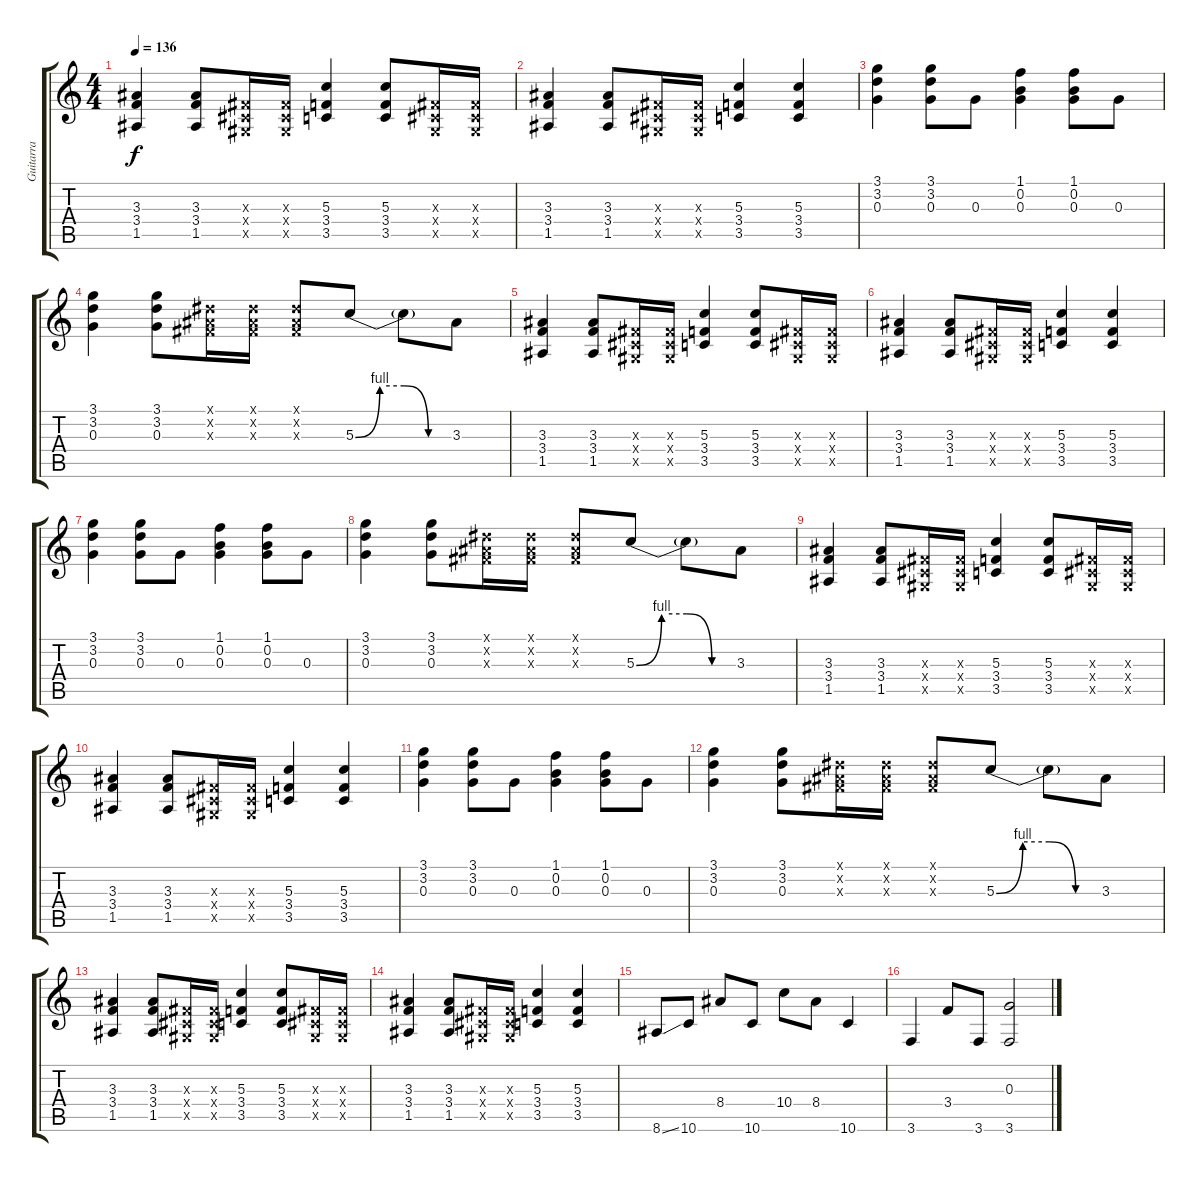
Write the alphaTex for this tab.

\track ("Guitarra" "Guitarra") {instrument distortionguitar}
\staff {score tabs}
\tuning (E4 B3 G3 D3 A2 D2) {hide}
\ts (4 4)
\tempo 136
\clef g2
\ks c
(3.3 3.4 1.5).4{dy f} (3.3 3.4 1.5).8 (-1.3{x} -1.4{x} -1.5{x}).16 (-1.3{x} -1.4{x} -1.5{x}).16 (5.3 3.4 3.5).4 (5.3 3.4 3.5).8 (-1.3{x} -1.4{x} -1.5{x}).16 (-1.3{x} -1.4{x} -1.5{x}).16 |
(3.3 3.4 1.5).4 (3.3 3.4 1.5).8 (-1.3{x} -1.4{x} -1.5{x}).16 (-1.3{x} -1.4{x} -1.5{x}).16 (5.3 3.4 3.5).4 (5.3 3.4 3.5).4 |
(3.1 3.2 0.3).4 (3.1 3.2 0.3).8 0.3.8 (1.1 0.2 0.3).4 (1.1 0.2 0.3).8 0.3.8 |
(3.1 3.2 0.3).4 (3.1 3.2 0.3).8 (-1.1{x} -1.2{x} -1.3{x}).16 (-1.1{x} -1.2{x} -1.3{x}).16 (-1.1{x} -1.2{x} -1.3{x}).8 5.3{be (custom 0 0 15 4 30 4 45 0 60 0)}.8 5.3{t}.8 3.3.8 |
(3.3 3.4 1.5).4 (3.3 3.4 1.5).8 (-1.3{x} -1.4{x} -1.5{x}).16 (-1.3{x} -1.4{x} -1.5{x}).16 (5.3 3.4 3.5).4 (5.3 3.4 3.5).8 (-1.3{x} -1.4{x} -1.5{x}).16 (-1.3{x} -1.4{x} -1.5{x}).16 |
(3.3 3.4 1.5).4 (3.3 3.4 1.5).8 (-1.3{x} -1.4{x} -1.5{x}).16 (-1.3{x} -1.4{x} -1.5{x}).16 (5.3 3.4 3.5).4 (5.3 3.4 3.5).4 |
(3.1 3.2 0.3).4 (3.1 3.2 0.3).8 0.3.8 (1.1 0.2 0.3).4 (1.1 0.2 0.3).8 0.3.8 |
(3.1 3.2 0.3).4 (3.1 3.2 0.3).8 (-1.1{x} -1.2{x} -1.3{x}).16 (-1.1{x} -1.2{x} -1.3{x}).16 (-1.1{x} -1.2{x} -1.3{x}).8 5.3{be (custom 0 0 15 4 30 4 45 0 60 0)}.8 5.3{t}.8 3.3.8 |
(3.3 3.4 1.5).4 (3.3 3.4 1.5).8 (-1.3{x} -1.4{x} -1.5{x}).16 (-1.3{x} -1.4{x} -1.5{x}).16 (5.3 3.4 3.5).4 (5.3 3.4 3.5).8 (-1.3{x} -1.4{x} -1.5{x}).16 (-1.3{x} -1.4{x} -1.5{x}).16 |
(3.3 3.4 1.5).4 (3.3 3.4 1.5).8 (-1.3{x} -1.4{x} -1.5{x}).16 (-1.3{x} -1.4{x} -1.5{x}).16 (5.3 3.4 3.5).4 (5.3 3.4 3.5).4 |
(3.1 3.2 0.3).4 (3.1 3.2 0.3).8 0.3.8 (1.1 0.2 0.3).4 (1.1 0.2 0.3).8 0.3.8 |
(3.1 3.2 0.3).4 (3.1 3.2 0.3).8 (-1.1{x} -1.2{x} -1.3{x}).16 (-1.1{x} -1.2{x} -1.3{x}).16 (-1.1{x} -1.2{x} -1.3{x}).8 5.3{be (custom 0 0 15 4 30 4 45 0 60 0)}.8 5.3{t}.8 3.3.8 |
(3.3 3.4 1.5).4 (3.3 3.4 1.5).8 (-1.3{x} -1.4{x} -1.5{x}).16 (-1.3{x} -1.4{x} -1.5{x}).16 (5.3 3.4 3.5).4 (5.3 3.4 3.5).8 (-1.3{x} -1.4{x} -1.5{x}).16 (-1.3{x} -1.4{x} -1.5{x}).16 |
(3.3 3.4 1.5).4 (3.3 3.4 1.5).8 (-1.3{x} -1.4{x} -1.5{x}).16 (-1.3{x} -1.4{x} -1.5{x}).16 (5.3 3.4 3.5).4 (5.3 3.4 3.5).4 |
8.6{ss}.8 10.6.8 8.4.8 10.6.8 10.4.8 8.4.8 10.6.4 |
3.6.4 3.4.8 3.6.8 (0.3 3.6).2
